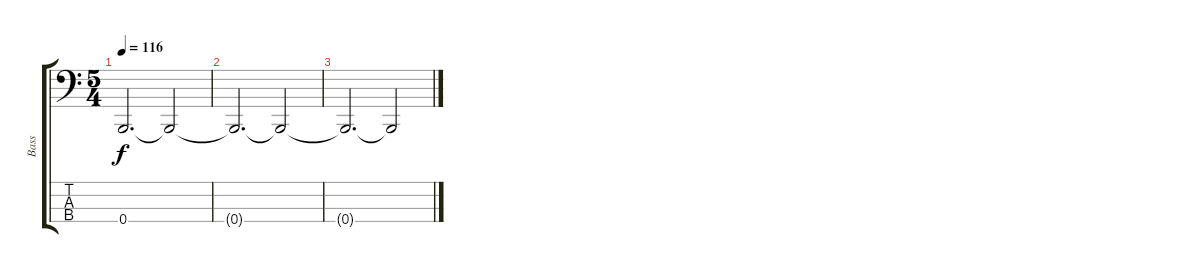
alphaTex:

\track ("Bass" "Bass") {instrument electricbassfinger}
\staff {score tabs}
\tuning (E2 B1 Gb1 B0) {hide}
\ts (5 4)
\tempo 116
\clef f4
\ks c
0.4{t}.2{d dy f} 0.4{t}.2 |
0.4{t}.2{d} 0.4{t}.2 |
0.4{t}.2{d} 0.4{t}.2
